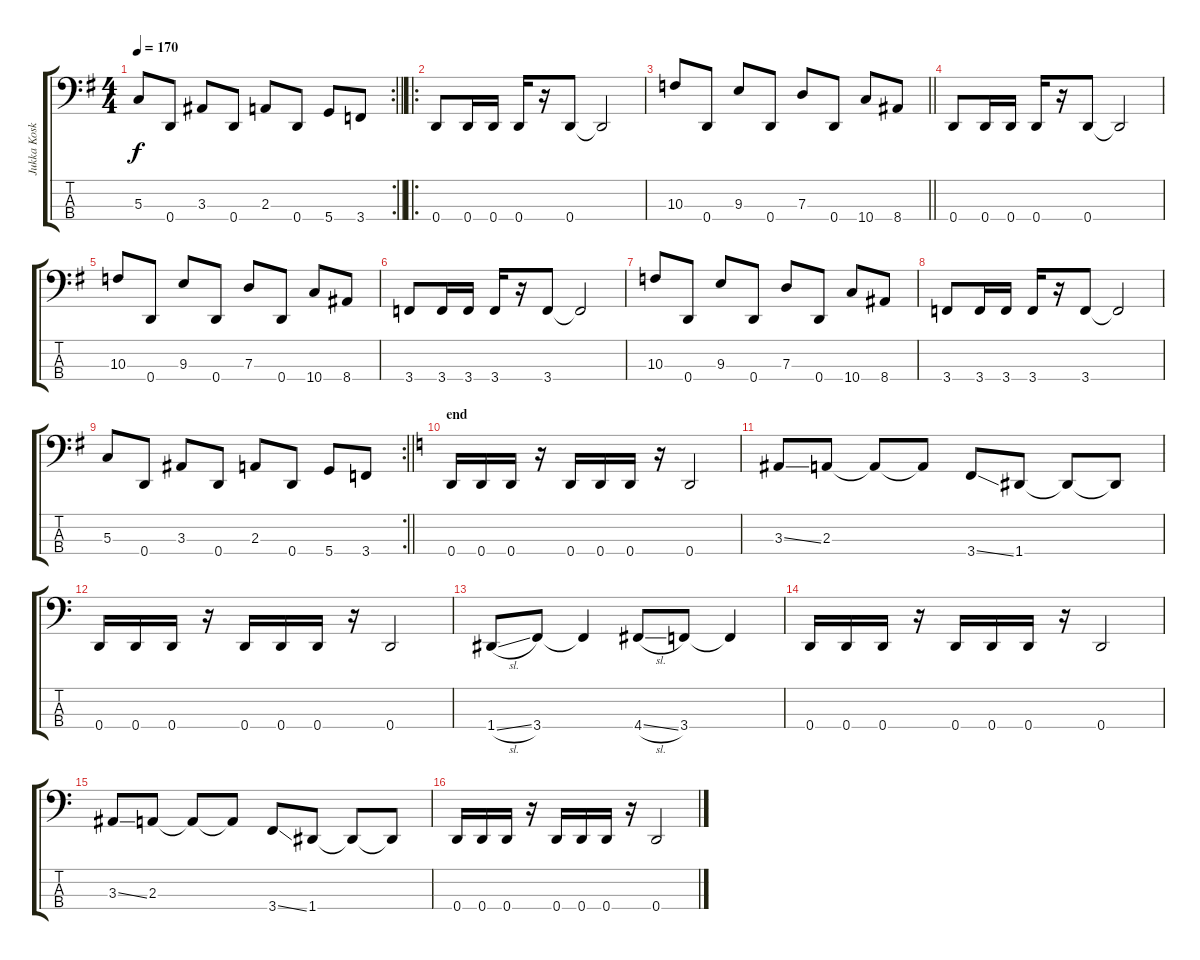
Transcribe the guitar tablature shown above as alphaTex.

\track ("Jukka Koskinen" "Jukka Kosk") {instrument electricbassfinger}
\staff {score tabs}
\tuning (F2 C2 G1 D1) {hide}
\rc 2
\ts (4 4)
\tempo 170
\clef f4
\barLineRight lightlight
\ks g
5.3.8{dy f} 0.4.8 3.3.8 0.4.8 2.3.8 0.4.8 5.4.8 3.4.8 |
\ro
0.4.8 0.4.16 0.4.16 0.4.16 r.16 0.4.8 0.4{t}.2 |
\barLineRight lightlight
10.3.8 0.4.8 9.3.8 0.4.8 7.3.8 0.4.8 10.4.8 8.4.8 |
0.4.8 0.4.16 0.4.16 0.4.16 r.16 0.4.8 0.4{t}.2 |
10.3.8 0.4.8 9.3.8 0.4.8 7.3.8 0.4.8 10.4.8 8.4.8 |
3.4.8 3.4.16 3.4.16 3.4.16 r.16 3.4.8 3.4{t}.2 |
10.3.8 0.4.8 9.3.8 0.4.8 7.3.8 0.4.8 10.4.8 8.4.8 |
3.4.8 3.4.16 3.4.16 3.4.16 r.16 3.4.8 3.4{t}.2 |
\rc 2
\barLineRight lightlight
5.3.8 0.4.8 3.3.8 0.4.8 2.3.8 0.4.8 5.4.8 3.4.8 |
\section ("" "end")
\ks c
0.4.16 0.4.16 0.4.16 r.16 0.4.16 0.4.16 0.4.16 r.16 0.4.2 |
3.3{ss}.8 2.3.8 2.3{t}.8 2.3{t}.8 3.4{ss}.8 1.4.8 1.4{t}.8 1.4{t}.8 |
0.4.16 0.4.16 0.4.16 r.16 0.4.16 0.4.16 0.4.16 r.16 0.4.2 |
1.4{sl}.8 3.4.8 3.4{t}.4 4.4{sl}.8 3.4.8 3.4{t}.4 |
0.4.16 0.4.16 0.4.16 r.16 0.4.16 0.4.16 0.4.16 r.16 0.4.2 |
3.3{ss}.8 2.3.8 2.3{t}.8 2.3{t}.8 3.4{ss}.8 1.4.8 1.4{t}.8 1.4{t}.8 |
0.4.16 0.4.16 0.4.16 r.16 0.4.16 0.4.16 0.4.16 r.16 0.4.2
